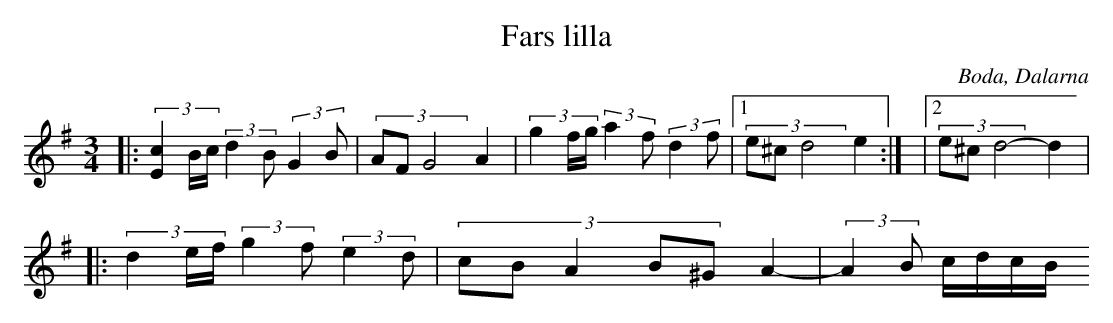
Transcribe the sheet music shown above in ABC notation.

X:1
T:Fars lilla
O:Boda, Dalarna
M:3/4
L:1/16
K:G
|: (3[cE]4Bc (3:2:2 d4B2 (3:2:2 G4B2 | (3A2F2G8 A4 |(3g4fg (3:2:2 a4f2 (3:2:2 d4f2 |1 (3e2^c2d8 e4 :| |2 (3e2^c2d8- d4 |
|: (3d4ef (3:2:2 g4f2 (3:2:2 e4d2 | (3:4:5 c2B2A4B2^G2 A4- | (3:2:2 A4B2 cdcB
